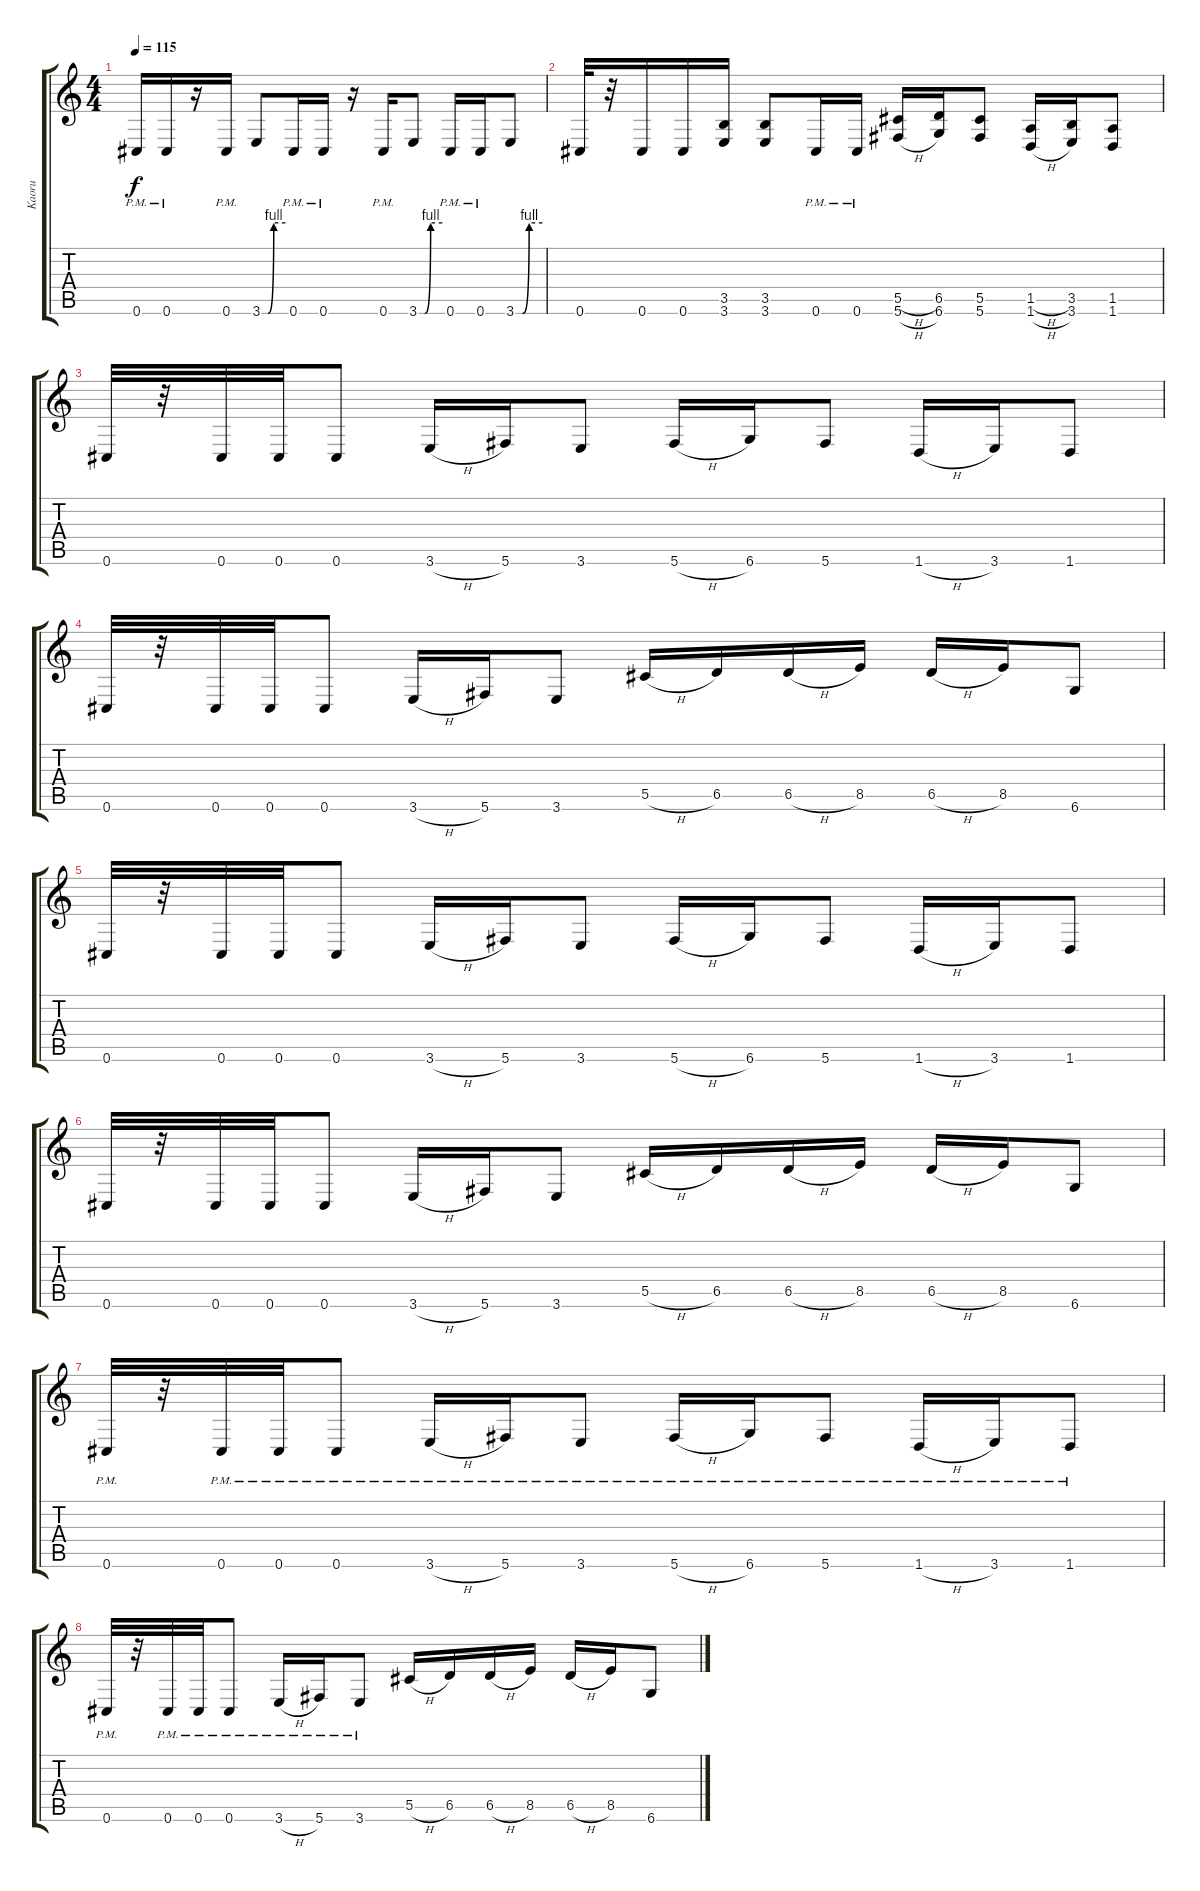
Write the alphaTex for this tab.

\track ("Kaoru" "Kaoru") {instrument overdrivenguitar}
\staff {score tabs}
\tuning (Eb4 Bb3 Gb3 Db3 Ab2 Db2) {hide}
\ts (4 4)
\tempo 115
\clef g2
\ks c
0.6{pm}.16{dy f} 0.6{pm}.16 r.16 0.6{pm}.16 3.6{be (custom 0 0 15 0 30 4 60 4)}.8 0.6{pm}.16 0.6{pm}.16 r.16 0.6{pm}.16 3.6{be (custom 0 0 15 0 30 4 60 4)}.8 0.6{pm}.16 0.6{pm}.16 3.6{be (custom 0 0 15 0 30 4 60 4)}.8 |
0.6.32 r.32 0.6.16 0.6.16 (3.5 3.6).16 (3.5 3.6).8 0.6{pm}.16 0.6{pm}.16 (5.5{h} 5.6{h}).16 (6.5 6.6).16 (5.5 5.6).8 (1.5{h} 1.6{h}).16 (3.5 3.6).16 (1.5 1.6).8 |
0.6.32 r.32 0.6.32 0.6.32 0.6.8 3.6{h}.16 5.6.16 3.6.8 5.6{h}.16 6.6.16 5.6.8 1.6{h}.16 3.6.16 1.6.8 |
0.6.32 r.32 0.6.32 0.6.32 0.6.8 3.6{h}.16 5.6.16 3.6.8 5.5{h}.16 6.5.16 6.5{h}.16 8.5.16 6.5{h}.16 8.5.16 6.6.8 |
0.6.32 r.32 0.6.32 0.6.32 0.6.8 3.6{h}.16 5.6.16 3.6.8 5.6{h}.16 6.6.16 5.6.8 1.6{h}.16 3.6.16 1.6.8 |
0.6.32 r.32 0.6.32 0.6.32 0.6.8 3.6{h}.16 5.6.16 3.6.8 5.5{h}.16 6.5.16 6.5{h}.16 8.5.16 6.5{h}.16 8.5.16 6.6.8 |
0.6{pm}.32 r.32 0.6{pm}.32 0.6{pm}.32 0.6{pm}.8 3.6{h pm}.16 5.6{pm}.16 3.6{pm}.8 5.6{h pm}.16 6.6{pm}.16 5.6{pm}.8 1.6{h pm}.16 3.6{pm}.16 1.6{pm}.8 |
0.6{pm}.32 r.32 0.6{pm}.32 0.6{pm}.32 0.6{pm}.8 3.6{h pm}.16 5.6{pm}.16 3.6{pm}.8 5.5{h}.16 6.5.16 6.5{h}.16 8.5.16 6.5{h}.16 8.5.16 6.6.8
